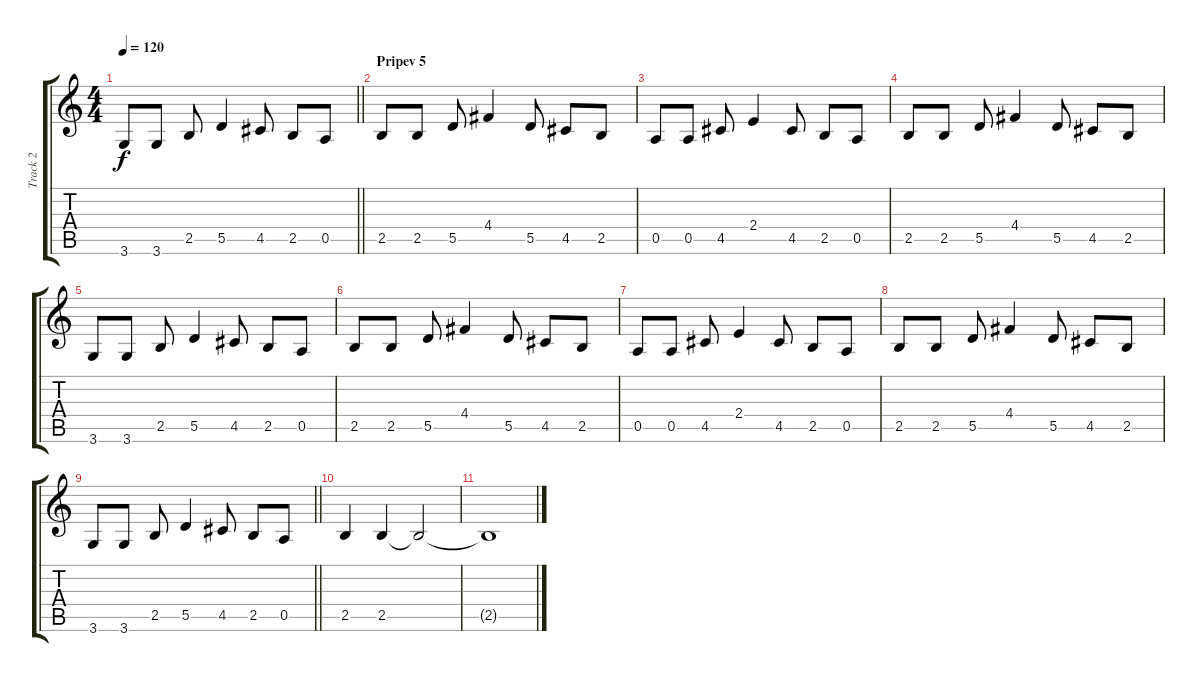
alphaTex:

\track ("Track 2" "Track 2") {instrument acousticguitarsteel}
\staff {score tabs}
\tuning (E4 B3 G3 D3 A2 E2) {hide}
\ts (4 4)
\tempo 120
\clef g2
\barLineRight lightlight
\ks c
3.6.8{dy f} 3.6.8 2.5.8 5.5.4 4.5.8 2.5.8 0.5.8 |
\section ("" "Pripev 5")
2.5.8 2.5.8 5.5.8 4.4.4 5.5.8 4.5.8 2.5.8 |
0.5.8 0.5.8 4.5.8 2.4.4 4.5.8 2.5.8 0.5.8 |
2.5.8 2.5.8 5.5.8 4.4.4 5.5.8 4.5.8 2.5.8 |
3.6.8 3.6.8 2.5.8 5.5.4 4.5.8 2.5.8 0.5.8 |
2.5.8 2.5.8 5.5.8 4.4.4 5.5.8 4.5.8 2.5.8 |
0.5.8 0.5.8 4.5.8 2.4.4 4.5.8 2.5.8 0.5.8 |
2.5.8 2.5.8 5.5.8 4.4.4 5.5.8 4.5.8 2.5.8 |
\barLineRight lightlight
3.6.8 3.6.8 2.5.8 5.5.4 4.5.8 2.5.8 0.5.8 |
2.5.4 2.5.4 2.5{t}.2 |
2.5{t}.1
